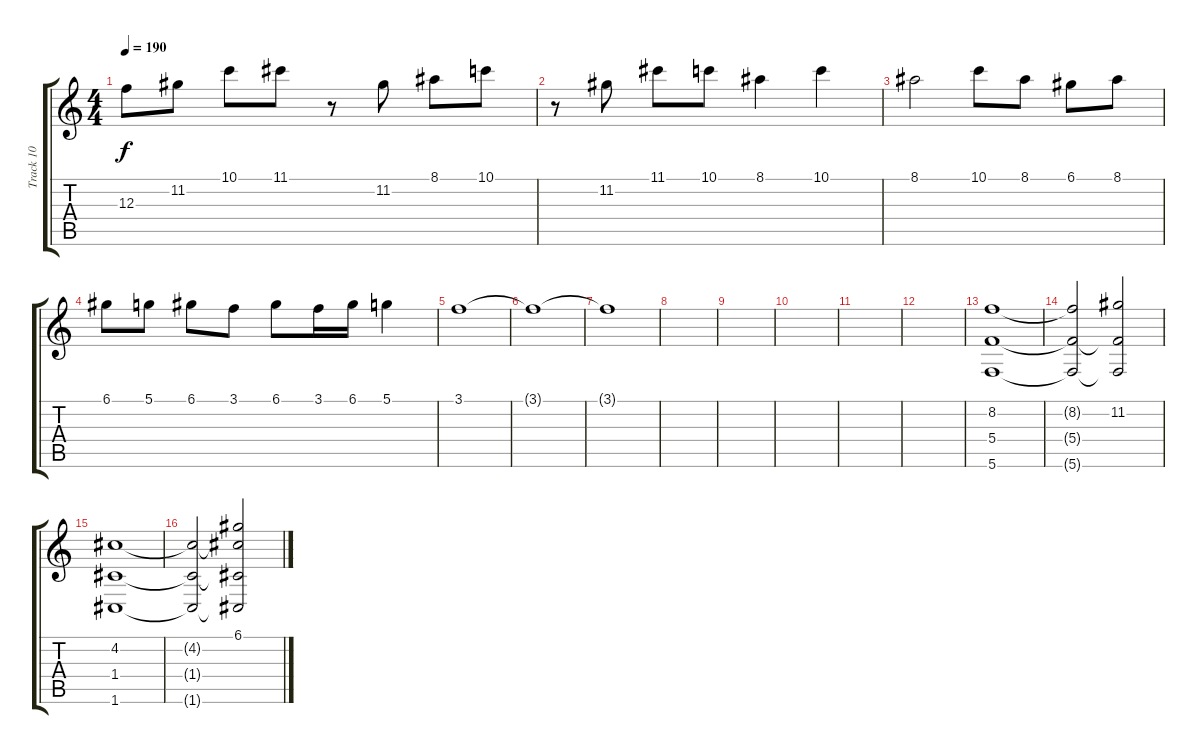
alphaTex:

\track ("Track 10" "Track 10") {instrument distortionguitar}
\staff {score tabs}
\tuning (D4 A3 F3 C3 G2 C2) {hide}
\ts (4 4)
\tempo 190
\clef g2
\ks c
12.3.8{dy f} 11.2.8 10.1.8 11.1.8 r.8 11.2.8 8.1.8 10.1.8 |
r.8 11.2.8 11.1.8 10.1.8 8.1.4 10.1.4 |
8.1.2 10.1.8 8.1.8 6.1.8 8.1.8 |
6.1.8 5.1.8 6.1.8 3.1.8 6.1.8 3.1.16 6.1.16 5.1.4 |
3.1.1{volume 0} |
3.1{t}.1 |
3.1{t}.1 |
|
|
|
|
|
(8.2 5.4 5.6).1{volume 11} |
(8.2{t} 5.4{t} 5.6{t}).2 (11.2 5.4{t} 5.6{t}).2 |
(4.2 1.4 1.6).1 |
(4.2{t} 1.4{t} 1.6{t}).2 (6.1 4.2{t} 1.4{t} 1.6{t}).2
